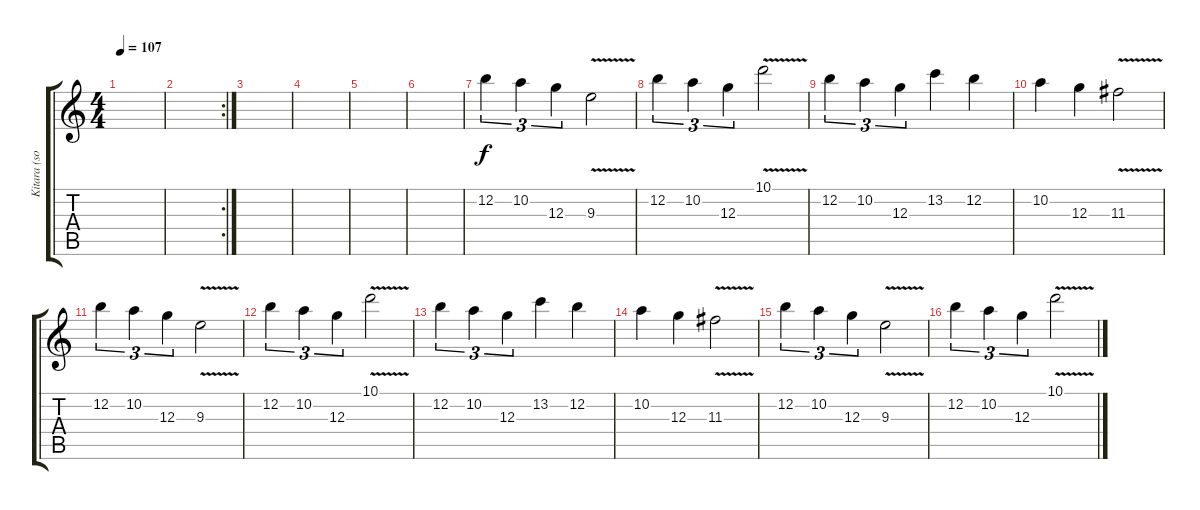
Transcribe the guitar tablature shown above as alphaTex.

\track ("Kitara (soolo)" "Kitara (so") {instrument distortionguitar}
\staff {score tabs}
\tuning (E4 B3 G3 D3 A2 E2) {hide}
\ts (4 4)
\tempo 107
\clef g2
\ks c
|
\rc 2
|
|
|
|
|
12.2.4{tu (3 2)} 10.2.4{tu (3 2)} 12.3.4{tu (3 2)} 9.3{v}.2 |
12.2.4{tu (3 2)} 10.2.4{tu (3 2)} 12.3.4{tu (3 2)} 10.1{v}.2 |
12.2.4{tu (3 2)} 10.2.4{tu (3 2)} 12.3.4{tu (3 2)} 13.2.4 12.2.4 |
10.2.4 12.3.4 11.3{v}.2 |
12.2.4{tu (3 2)} 10.2.4{tu (3 2)} 12.3.4{tu (3 2)} 9.3{v}.2 |
12.2.4{tu (3 2)} 10.2.4{tu (3 2)} 12.3.4{tu (3 2)} 10.1{v}.2 |
12.2.4{tu (3 2)} 10.2.4{tu (3 2)} 12.3.4{tu (3 2)} 13.2.4 12.2.4 |
10.2.4 12.3.4 11.3{v}.2 |
12.2.4{tu (3 2) volume 6} 10.2.4{tu (3 2)} 12.3.4{tu (3 2)} 9.3{v}.2 |
12.2.4{tu (3 2)} 10.2.4{tu (3 2)} 12.3.4{tu (3 2)} 10.1{v}.2
